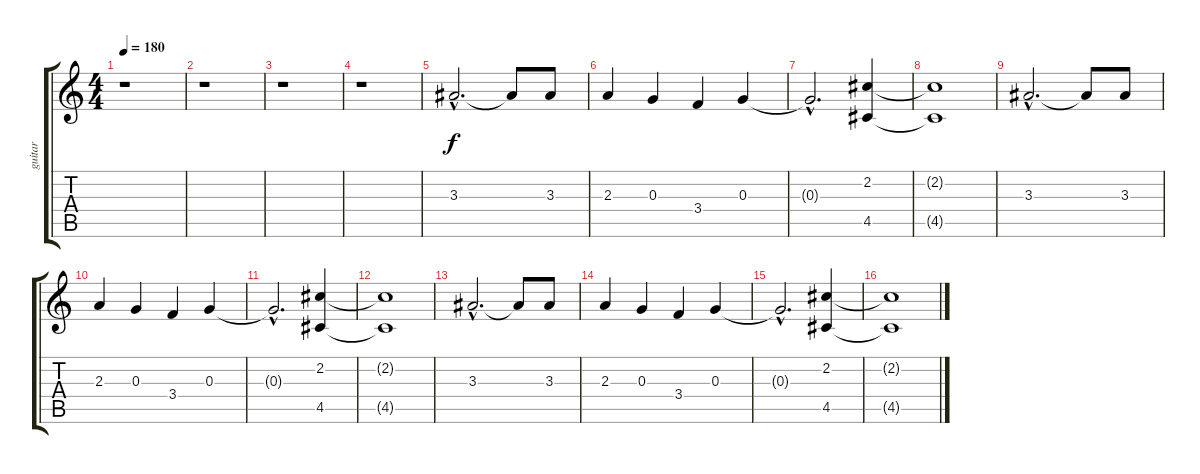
\track ("guitar" "guitar") {instrument distortionguitar}
\staff {score tabs}
\tuning (E4 B3 G3 D3 A2 E2) {hide}
\ts (4 4)
\tempo 180
\clef g2
\ks c
r.1{dy f} |
r.1 |
r.1 |
r.1 |
3.3{hac}.2{d} 3.3{t}.8 3.3.8 |
2.3.4 0.3.4 3.4.4 0.3.4 |
0.3{hac t}.2{d} (2.2 4.5).4 |
(2.2{t} 4.5{t}).1 |
3.3{hac}.2{d} 3.3{t}.8 3.3.8 |
2.3.4 0.3.4 3.4.4 0.3.4 |
0.3{hac t}.2{d} (2.2 4.5).4 |
(2.2{t} 4.5{t}).1 |
3.3{hac}.2{d} 3.3{t}.8 3.3.8 |
2.3.4 0.3.4 3.4.4 0.3.4 |
0.3{hac t}.2{d} (2.2 4.5).4 |
(2.2{t} 4.5{t}).1
